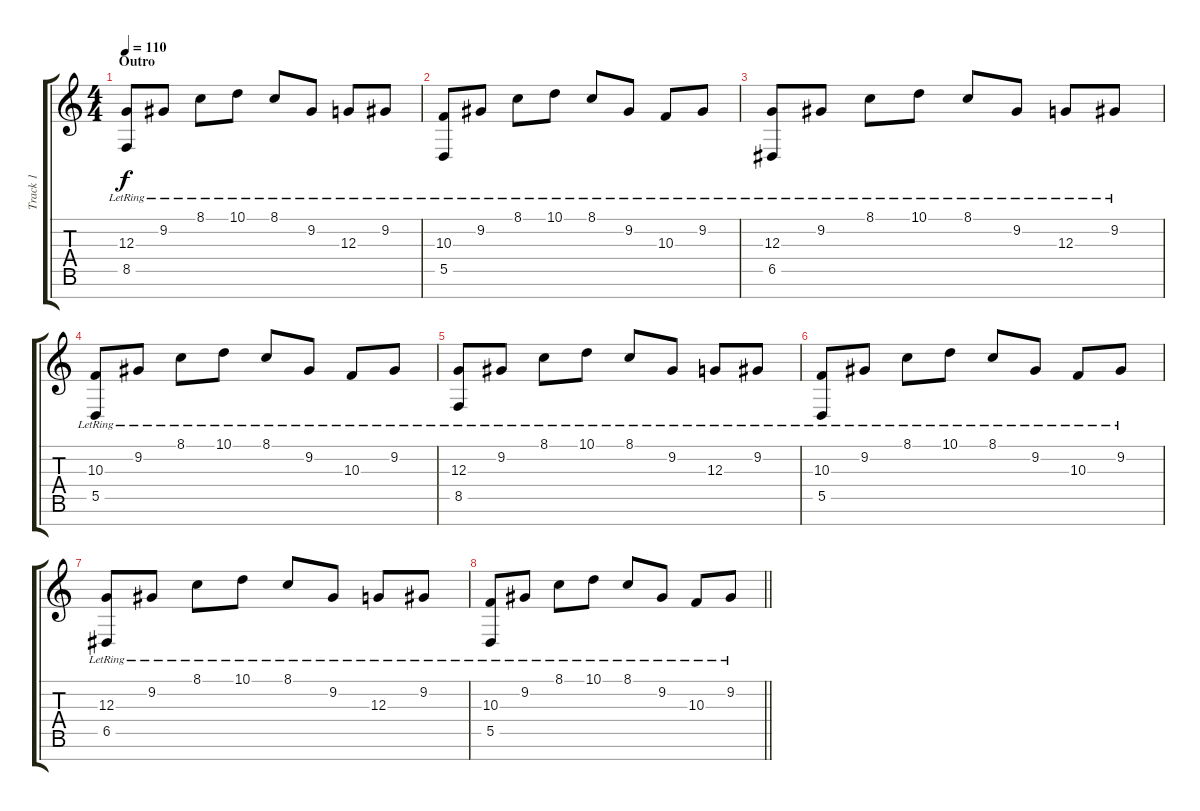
\track ("Track 1" "Track 1") {instrument electricpiano1}
\staff {score tabs}
\tuning (E4 B3 G3 D3 A2 E2 B1) {hide}
\ts (4 4)
\section ("" "Outro")
\tempo 110
\clef g2
\ks c
(12.3{lr} 8.5{lr}).8{dy f} 9.2{lr}.8 8.1{lr}.8 10.1{lr}.8 8.1{lr}.8 9.2{lr}.8 12.3{lr}.8 9.2{lr}.8 |
(10.3{lr} 5.5{lr}).8 9.2{lr}.8 8.1{lr}.8 10.1{lr}.8 8.1{lr}.8 9.2{lr}.8 10.3{lr}.8 9.2{lr}.8 |
(12.3{lr} 6.5{lr}).8 9.2{lr}.8 8.1{lr}.8 10.1{lr}.8 8.1{lr}.8 9.2{lr}.8 12.3{lr}.8 9.2{lr}.8 |
(10.3{lr} 5.5{lr}).8 9.2{lr}.8 8.1{lr}.8 10.1{lr}.8 8.1{lr}.8 9.2{lr}.8 10.3{lr}.8 9.2{lr}.8 |
(12.3{lr} 8.5{lr}).8 9.2{lr}.8 8.1{lr}.8 10.1{lr}.8 8.1{lr}.8 9.2{lr}.8 12.3{lr}.8 9.2{lr}.8 |
(10.3{lr} 5.5{lr}).8 9.2{lr}.8 8.1{lr}.8 10.1{lr}.8 8.1{lr}.8 9.2{lr}.8 10.3{lr}.8 9.2{lr}.8 |
(12.3{lr} 6.5{lr}).8 9.2{lr}.8 8.1{lr}.8 10.1{lr}.8 8.1{lr}.8 9.2{lr}.8 12.3{lr}.8 9.2{lr}.8 |
\barLineRight lightlight
(10.3{lr} 5.5{lr}).8 9.2{lr}.8 8.1{lr}.8 10.1{lr}.8 8.1{lr}.8 9.2{lr}.8 10.3{lr}.8 9.2{lr}.8
